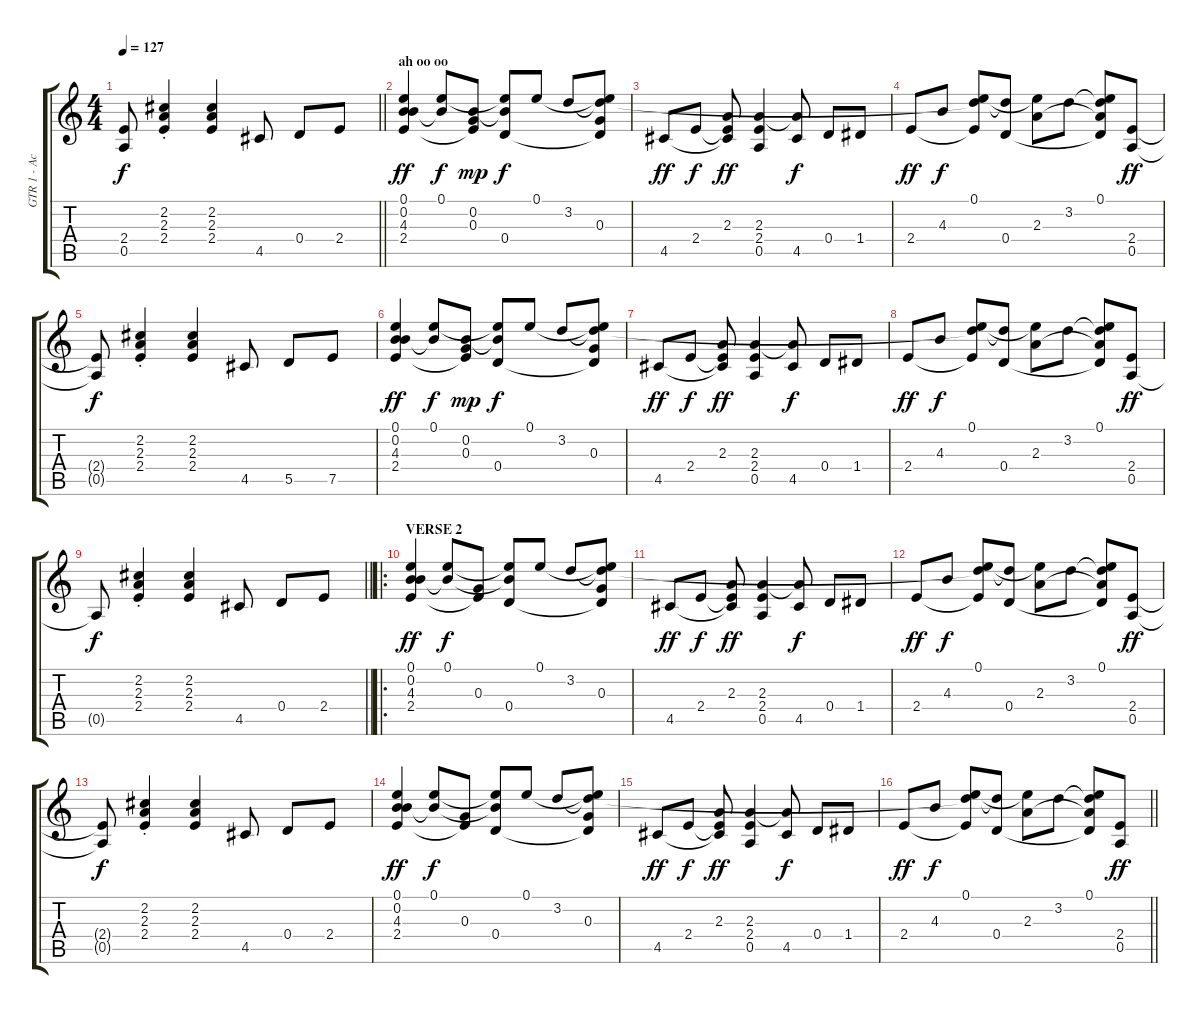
\track ("GTR 1 - Acoustic" "GTR 1 - Ac") {instrument acousticguitarsteel}
\staff {score tabs}
\tuning (E4 B3 G3 D3 A2 E2) {hide}
\ts (4 4)
\tempo 127
\clef g2
\barLineRight lightlight
\ks c
(2.4{t} 0.5{t}).8{dy f} (2.2{st} 2.3{st} 2.4{st}).4 (2.2 2.3 2.4).4 4.5.8 0.4.8 2.4.8 |
\section ("" "ah oo oo")
(0.1 0.2 4.3 2.4).4{dy ff} (0.1 0.2{t}).8{dy f} (0.2 0.3 2.4{t}).8{dy mp} (0.1{t} 0.2{t} 0.4).8{dy f} 0.1.8 3.2.8 (0.1{t} 3.2{t} 0.3 0.4{t}).8 |
4.5.8{dy ff} 2.4.8{dy f} (2.3 2.4{t} 4.5{t}).8{dy ff} (2.3 2.4 0.5).4 (2.3{t} 4.5).8{dy f} 0.4.8 1.4.8 |
2.4.8{dy ff} 4.3.8{dy f} (0.1 3.2{t} 2.4{t}).8 (3.2{t} 0.4).8 (0.1{t} 2.3).8 3.2.8 (0.1 3.2{t} 2.3{t} 0.4{t}).8 (2.4 0.5).8{dy ff} |
(2.4{t} 0.5{t}).8{dy f} (2.2{st} 2.3{st} 2.4{st}).4 (2.2 2.3 2.4).4 4.5.8 5.5.8 7.5.8 |
(0.1 0.2 4.3 2.4).4{dy ff} (0.1 0.2{t}).8{dy f} (0.2 0.3 2.4{t}).8{dy mp} (0.1{t} 0.2{t} 0.4).8{dy f} 0.1.8 3.2.8 (0.1{t} 3.2{t} 0.3 0.4{t}).8 |
4.5.8{dy ff} 2.4.8{dy f} (2.3 2.4{t} 4.5{t}).8{dy ff} (2.3 2.4 0.5).4 (2.3{t} 4.5).8{dy f} 0.4.8 1.4.8 |
2.4.8{dy ff} 4.3.8{dy f} (0.1 3.2{t} 2.4{t}).8 (3.2{t} 0.4).8 (0.1{t} 2.3).8 3.2.8 (0.1 3.2{t} 2.3{t} 0.4{t}).8 (2.4 0.5).8{dy ff} |
\barLineRight lightlight
0.5{t}.8{dy f} (2.2{st} 2.3{st} 2.4{st}).4 (2.2 2.3 2.4).4 4.5.8 0.4.8 2.4.8 |
\ro
\section ("" "VERSE 2")
(0.1 0.2 4.3 2.4).4{dy ff} (0.1 0.2{t}).8{dy f} (0.3 2.4{t}).8 (0.1{t} 0.2{t} 0.4).8 0.1.8 3.2.8 (0.1{t} 3.2{t} 0.3 0.4{t}).8 |
4.5.8{dy ff} 2.4.8{dy f} (2.3 2.4{t} 4.5{t}).8{dy ff} (2.3 2.4 0.5).4 (2.3{t} 4.5).8{dy f} 0.4.8 1.4.8 |
2.4.8{dy ff} 4.3.8{dy f} (0.1 3.2{t} 2.4{t}).8 (3.2{t} 0.4).8 (0.1{t} 2.3).8 3.2.8 (0.1 3.2{t} 2.3{t} 0.4{t}).8 (2.4 0.5).8{dy ff} |
(2.4{t} 0.5{t}).8{dy f} (2.2{st} 2.3{st} 2.4{st}).4 (2.2 2.3 2.4).4 4.5.8 0.4.8 2.4.8 |
(0.1 0.2 4.3 2.4).4{dy ff} (0.1 0.2{t}).8{dy f} (0.3 2.4{t}).8 (0.1{t} 0.2{t} 0.4).8 0.1.8 3.2.8 (0.1{t} 3.2{t} 0.3 0.4{t}).8 |
4.5.8{dy ff} 2.4.8{dy f} (2.3 2.4{t} 4.5{t}).8{dy ff} (2.3 2.4 0.5).4 (2.3{t} 4.5).8{dy f} 0.4.8 1.4.8 |
\barLineRight lightlight
2.4.8{dy ff} 4.3.8{dy f} (0.1 3.2{t} 2.4{t}).8 (3.2{t} 0.4).8 (0.1{t} 2.3).8 3.2.8 (0.1 3.2{t} 2.3{t} 0.4{t}).8 (2.4 0.5).8{dy ff}
